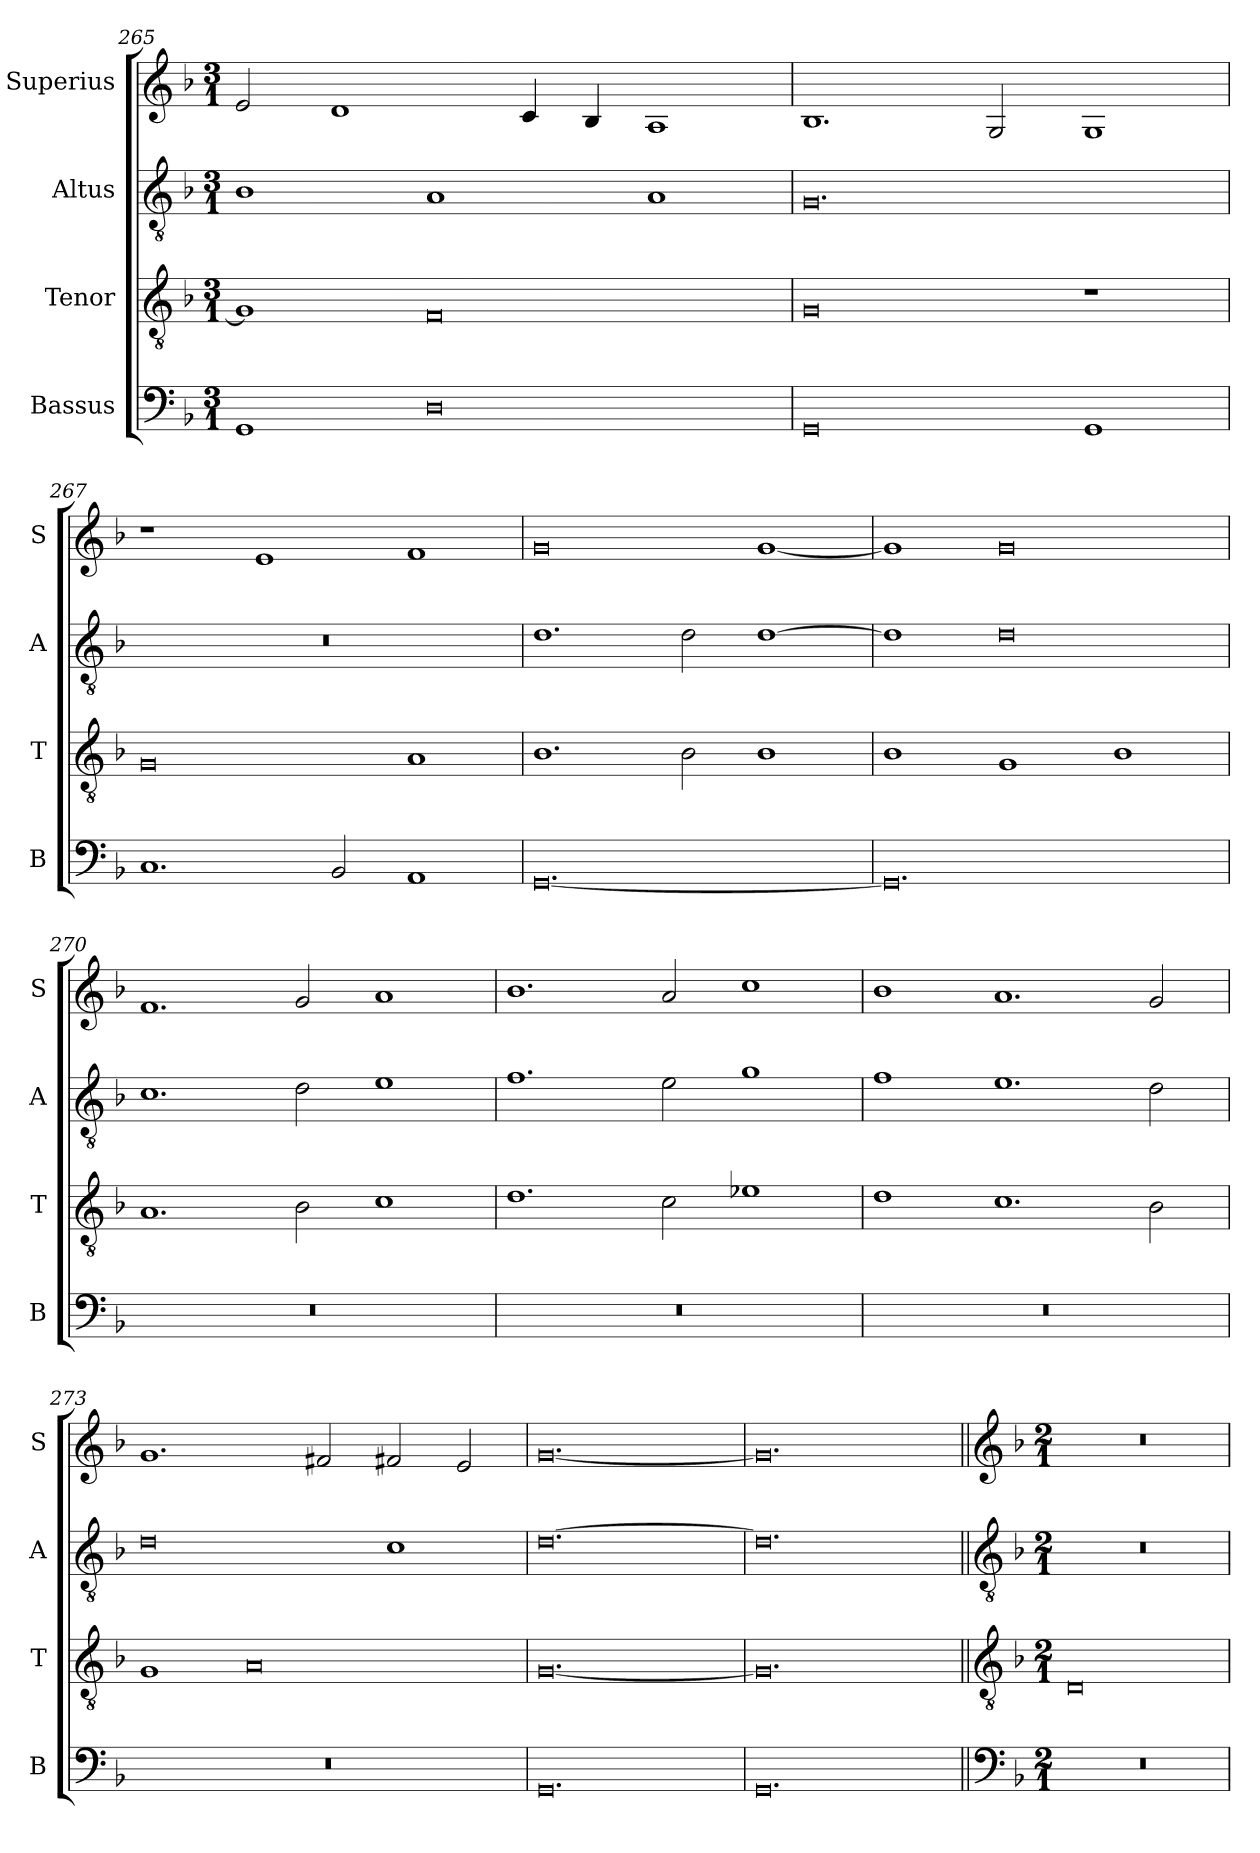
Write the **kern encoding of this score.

**kern	**kern	**kern	**kern
*part4	*part3	*part2	*part1
*staff4	*staff3	*staff2	*staff1
*I"Bassus	*I"Tenor	*I"Altus	*I"Superius
*I'B	*I'T	*I'A	*I'S
*clefF4	*clefGv2	*clefGv2	*clefG2
*k[b-]	*k[b-]	*k[b-]	*k[b-]
*M3/1	*M3/1	*M3/1	*M3/1
=265	=265	=265	=265
1GG	1G]	1B-	2e/
.	.	.	1d
0D	0F	1A	.
.	.	.	4c/
.	.	.	4B-/
.	.	1A	1A
=266	=266	=266	=266
0GG	0G	0.G	1.B-
.	.	.	2G/
1GG	1r	.	1G
=267	=267	=267	=267
1.C	0G	0.r	1r
.	.	.	1e
2BB-/	.	.	.
1AA	1A	.	1f
=268	=268	=268	=268
[0.GG	1.B-	1.d	0g
.	2B-\	2d\	.
.	1B-	[1d	[1g
=269	=269	=269	=269
0.GG]	1B-	1d]	1g]
.	1G	0d	0g
.	1B-	.	.
=270	=270	=270	=270
0.r	1.A	1.c	1.f
.	2B-\	2d\	2g/
.	1c	1e	1a
=271	=271	=271	=271
0.r	1.d	1.f	1.b-
.	2c\	2e\	2a/
.	1e-X	1g	1cc
=272	=272	=272	=272
0.r	1d	1f	1b-
.	1.c	1.e	1.a
.	2B-\	2d\	2g/
=273	=273	=273	=273
0.r	1G	0d	1.g
.	0A	.	.
.	.	.	2f#X/
.	.	1c	2f#X/
.	.	.	2e/
=274	=274	=274	=274
0.GG	[0.G	[0.d	[0.g
=275	=275	=275	=275
0.GG	0.G]	0.d]	0.g]
!!LO:LB:g=z
=276||	=276||	=276||	=276||
*clefF4	*clefGv2	*clefGv2	*clefG2
*k[b-]	*k[b-]	*k[b-]	*k[b-]
*M2/1	*M2/1	*M2/1	*M2/1
0r	0D	0r	0r
=	=	=	=
*-	*-	*-	*-
